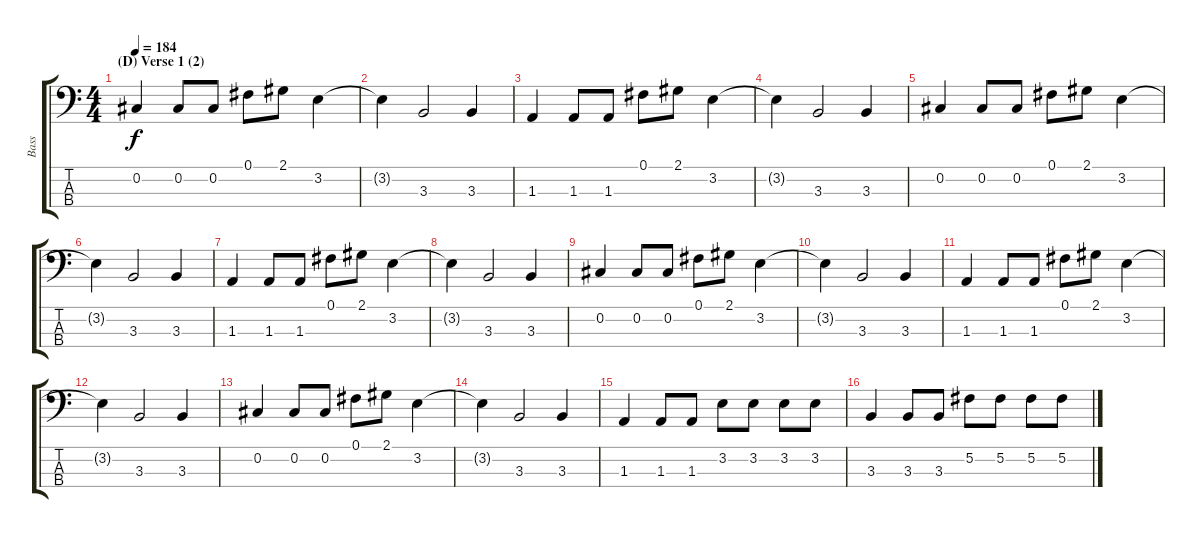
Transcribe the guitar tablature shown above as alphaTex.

\track ("Bass" "Bass") {instrument electricbassfinger}
\staff {score tabs}
\tuning (Gb2 Db2 Ab1 Db1) {hide}
\ts (4 4)
\section ("" "(D) Verse 1 (2)")
\tempo 184
\clef f4
\ks c
0.2.4{dy f} 0.2.8 0.2.8 0.1.8 2.1.8 3.2.4 |
3.2{t}.4 3.3.2 3.3.4 |
1.3.4 1.3.8 1.3.8 0.1.8 2.1.8 3.2.4 |
3.2{t}.4 3.3.2 3.3.4 |
0.2.4 0.2.8 0.2.8 0.1.8 2.1.8 3.2.4 |
3.2{t}.4 3.3.2 3.3.4 |
1.3.4 1.3.8 1.3.8 0.1.8 2.1.8 3.2.4 |
3.2{t}.4 3.3.2 3.3.4 |
0.2.4 0.2.8 0.2.8 0.1.8 2.1.8 3.2.4 |
3.2{t}.4 3.3.2 3.3.4 |
1.3.4 1.3.8 1.3.8 0.1.8 2.1.8 3.2.4 |
3.2{t}.4 3.3.2 3.3.4 |
0.2.4 0.2.8 0.2.8 0.1.8 2.1.8 3.2.4 |
3.2{t}.4 3.3.2 3.3.4 |
1.3.4 1.3.8 1.3.8 3.2.8 3.2.8 3.2.8 3.2.8 |
3.3.4 3.3.8 3.3.8 5.2.8 5.2.8 5.2.8 5.2.8
